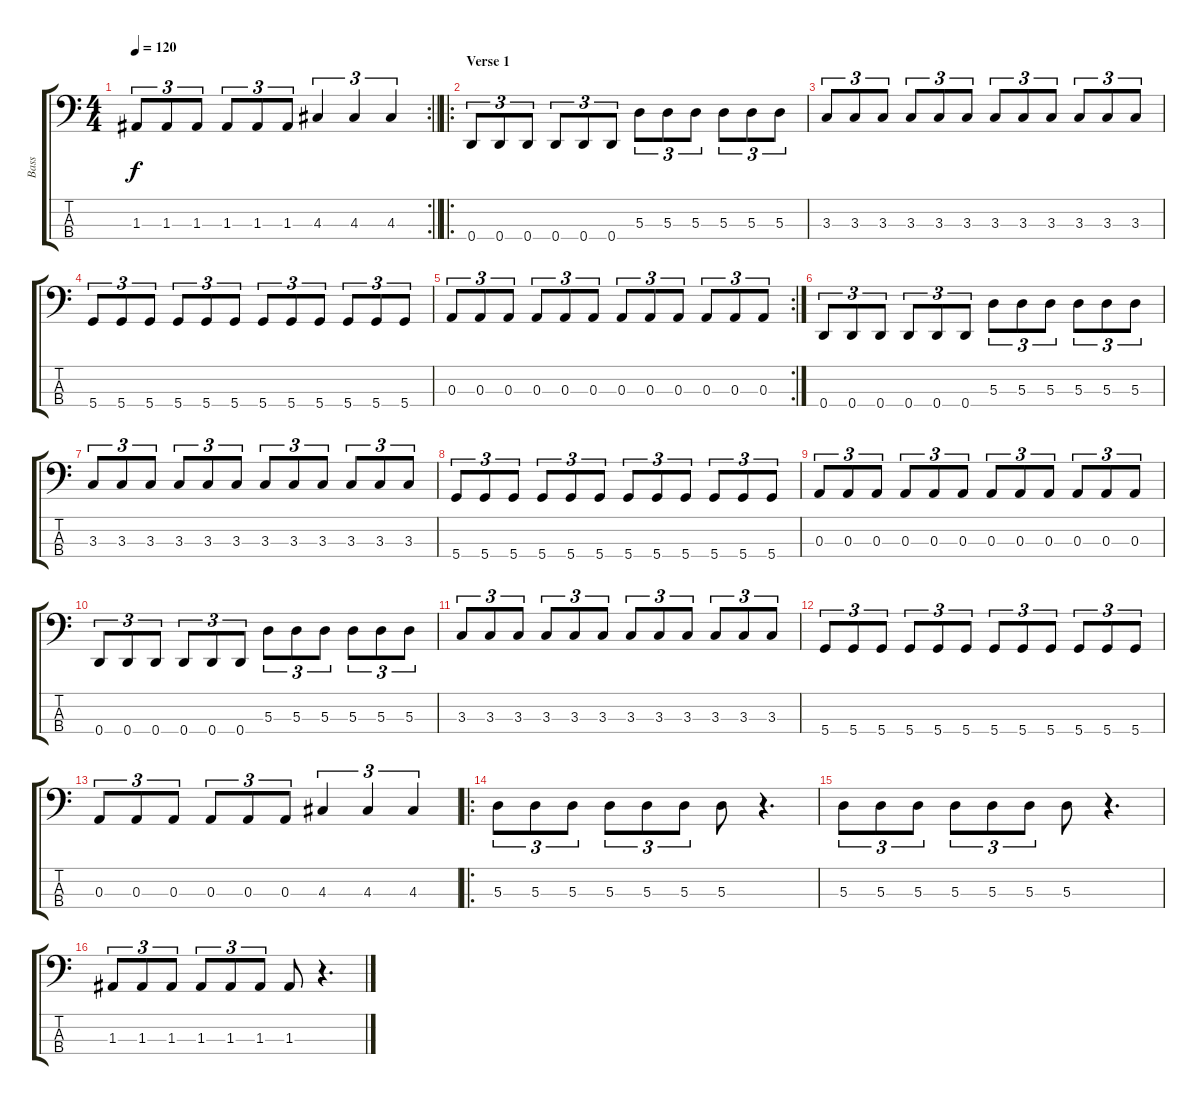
\track ("Bass" "Bass") {instrument electricbassfinger}
\staff {score tabs}
\tuning (G2 D2 A1 D1) {hide}
\rc 2
\ts (4 4)
\tempo 120
\clef f4
\barLineRight lightlight
\ks c
1.3.8{tu (3 2) dy f} 1.3.8{tu (3 2)} 1.3.8{tu (3 2)} 1.3.8{tu (3 2)} 1.3.8{tu (3 2)} 1.3.8{tu (3 2)} 4.3.4{tu (3 2)} 4.3.4{tu (3 2)} 4.3.4{tu (3 2)} |
\ro
\section ("" "Verse 1")
0.4.8{tu (3 2)} 0.4.8{tu (3 2)} 0.4.8{tu (3 2)} 0.4.8{tu (3 2)} 0.4.8{tu (3 2)} 0.4.8{tu (3 2)} 5.3.8{tu (3 2)} 5.3.8{tu (3 2)} 5.3.8{tu (3 2)} 5.3.8{tu (3 2)} 5.3.8{tu (3 2)} 5.3.8{tu (3 2)} |
3.3.8{tu (3 2)} 3.3.8{tu (3 2)} 3.3.8{tu (3 2)} 3.3.8{tu (3 2)} 3.3.8{tu (3 2)} 3.3.8{tu (3 2)} 3.3.8{tu (3 2)} 3.3.8{tu (3 2)} 3.3.8{tu (3 2)} 3.3.8{tu (3 2)} 3.3.8{tu (3 2)} 3.3.8{tu (3 2)} |
5.4.8{tu (3 2)} 5.4.8{tu (3 2)} 5.4.8{tu (3 2)} 5.4.8{tu (3 2)} 5.4.8{tu (3 2)} 5.4.8{tu (3 2)} 5.4.8{tu (3 2)} 5.4.8{tu (3 2)} 5.4.8{tu (3 2)} 5.4.8{tu (3 2)} 5.4.8{tu (3 2)} 5.4.8{tu (3 2)} |
\rc 2
0.3.8{tu (3 2)} 0.3.8{tu (3 2)} 0.3.8{tu (3 2)} 0.3.8{tu (3 2)} 0.3.8{tu (3 2)} 0.3.8{tu (3 2)} 0.3.8{tu (3 2)} 0.3.8{tu (3 2)} 0.3.8{tu (3 2)} 0.3.8{tu (3 2)} 0.3.8{tu (3 2)} 0.3.8{tu (3 2)} |
0.4.8{tu (3 2)} 0.4.8{tu (3 2)} 0.4.8{tu (3 2)} 0.4.8{tu (3 2)} 0.4.8{tu (3 2)} 0.4.8{tu (3 2)} 5.3.8{tu (3 2)} 5.3.8{tu (3 2)} 5.3.8{tu (3 2)} 5.3.8{tu (3 2)} 5.3.8{tu (3 2)} 5.3.8{tu (3 2)} |
3.3.8{tu (3 2)} 3.3.8{tu (3 2)} 3.3.8{tu (3 2)} 3.3.8{tu (3 2)} 3.3.8{tu (3 2)} 3.3.8{tu (3 2)} 3.3.8{tu (3 2)} 3.3.8{tu (3 2)} 3.3.8{tu (3 2)} 3.3.8{tu (3 2)} 3.3.8{tu (3 2)} 3.3.8{tu (3 2)} |
5.4.8{tu (3 2)} 5.4.8{tu (3 2)} 5.4.8{tu (3 2)} 5.4.8{tu (3 2)} 5.4.8{tu (3 2)} 5.4.8{tu (3 2)} 5.4.8{tu (3 2)} 5.4.8{tu (3 2)} 5.4.8{tu (3 2)} 5.4.8{tu (3 2)} 5.4.8{tu (3 2)} 5.4.8{tu (3 2)} |
0.3.8{tu (3 2)} 0.3.8{tu (3 2)} 0.3.8{tu (3 2)} 0.3.8{tu (3 2)} 0.3.8{tu (3 2)} 0.3.8{tu (3 2)} 0.3.8{tu (3 2)} 0.3.8{tu (3 2)} 0.3.8{tu (3 2)} 0.3.8{tu (3 2)} 0.3.8{tu (3 2)} 0.3.8{tu (3 2)} |
0.4.8{tu (3 2)} 0.4.8{tu (3 2)} 0.4.8{tu (3 2)} 0.4.8{tu (3 2)} 0.4.8{tu (3 2)} 0.4.8{tu (3 2)} 5.3.8{tu (3 2)} 5.3.8{tu (3 2)} 5.3.8{tu (3 2)} 5.3.8{tu (3 2)} 5.3.8{tu (3 2)} 5.3.8{tu (3 2)} |
3.3.8{tu (3 2)} 3.3.8{tu (3 2)} 3.3.8{tu (3 2)} 3.3.8{tu (3 2)} 3.3.8{tu (3 2)} 3.3.8{tu (3 2)} 3.3.8{tu (3 2)} 3.3.8{tu (3 2)} 3.3.8{tu (3 2)} 3.3.8{tu (3 2)} 3.3.8{tu (3 2)} 3.3.8{tu (3 2)} |
5.4.8{tu (3 2)} 5.4.8{tu (3 2)} 5.4.8{tu (3 2)} 5.4.8{tu (3 2)} 5.4.8{tu (3 2)} 5.4.8{tu (3 2)} 5.4.8{tu (3 2)} 5.4.8{tu (3 2)} 5.4.8{tu (3 2)} 5.4.8{tu (3 2)} 5.4.8{tu (3 2)} 5.4.8{tu (3 2)} |
0.3.8{tu (3 2)} 0.3.8{tu (3 2)} 0.3.8{tu (3 2)} 0.3.8{tu (3 2)} 0.3.8{tu (3 2)} 0.3.8{tu (3 2)} 4.3.4{tu (3 2)} 4.3.4{tu (3 2)} 4.3.4{tu (3 2)} |
\ro
5.3.8{tu (3 2)} 5.3.8{tu (3 2)} 5.3.8{tu (3 2)} 5.3.8{tu (3 2)} 5.3.8{tu (3 2)} 5.3.8{tu (3 2)} 5.3.8 r.4{d} |
5.3.8{tu (3 2)} 5.3.8{tu (3 2)} 5.3.8{tu (3 2)} 5.3.8{tu (3 2)} 5.3.8{tu (3 2)} 5.3.8{tu (3 2)} 5.3.8 r.4{d} |
1.3.8{tu (3 2)} 1.3.8{tu (3 2)} 1.3.8{tu (3 2)} 1.3.8{tu (3 2)} 1.3.8{tu (3 2)} 1.3.8{tu (3 2)} 1.3.8 r.4{d}
